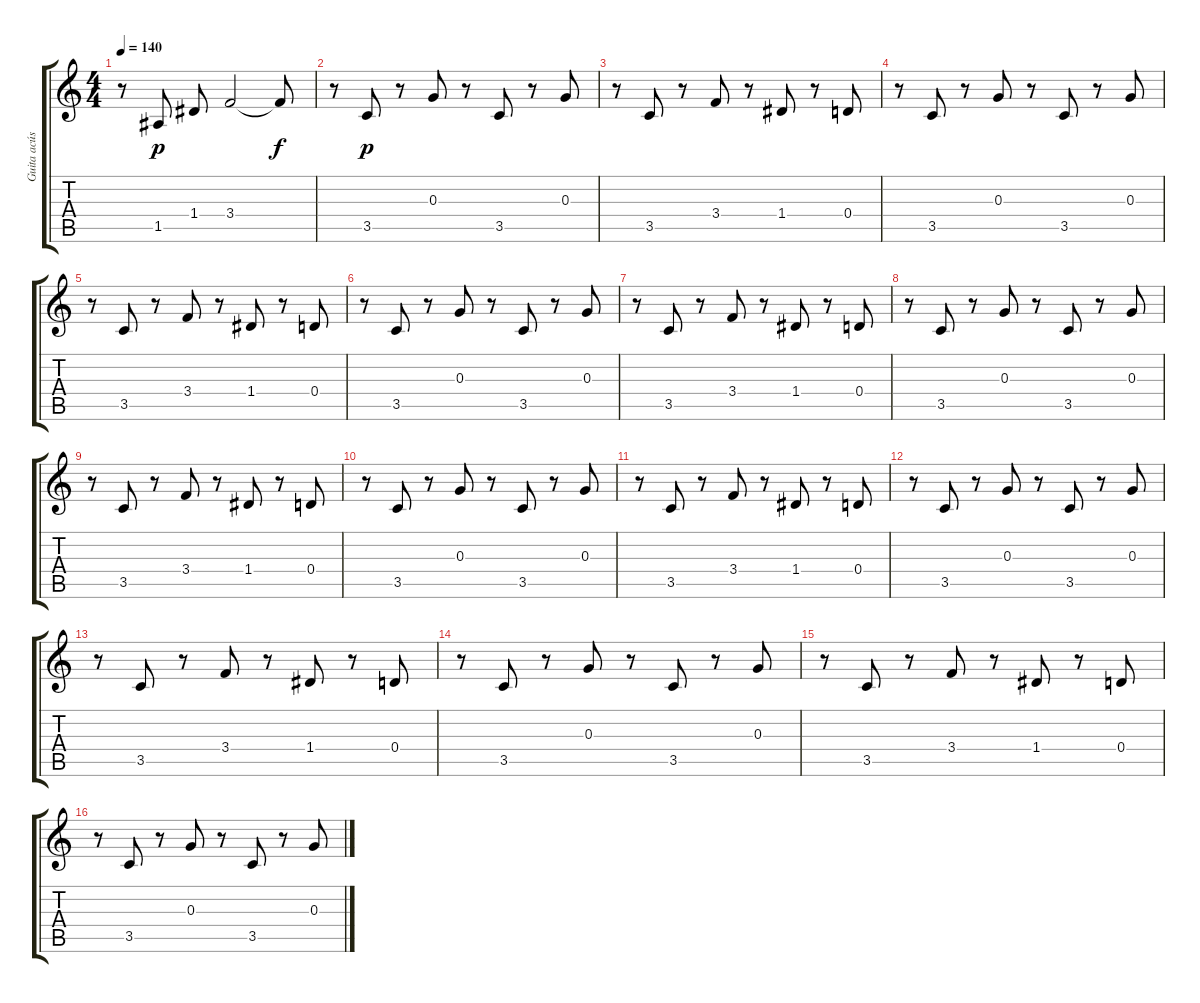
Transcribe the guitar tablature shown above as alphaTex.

\track ("Guita acústica 1" "Guita acús") {instrument acousticguitarsteel}
\staff {score tabs}
\tuning (E4 B3 G3 D3 A2 E2) {hide}
\ts (4 4)
\tempo 140
\clef g2
\ks c
r.8{dy p} 1.5.8 1.4.8 3.4.2 3.4{t}.8{dy f} |
r.8 3.5.8{dy p} r.8 0.3.8 r.8 3.5.8 r.8 0.3.8 |
r.8 3.5.8 r.8 3.4.8 r.8 1.4.8 r.8 0.4.8 |
r.8 3.5.8 r.8 0.3.8 r.8 3.5.8 r.8 0.3.8 |
r.8 3.5.8 r.8 3.4.8 r.8 1.4.8 r.8 0.4.8 |
r.8 3.5.8 r.8 0.3.8 r.8 3.5.8 r.8 0.3.8 |
r.8 3.5.8 r.8 3.4.8 r.8 1.4.8 r.8 0.4.8 |
r.8 3.5.8 r.8 0.3.8 r.8 3.5.8 r.8 0.3.8 |
r.8 3.5.8 r.8 3.4.8 r.8 1.4.8 r.8 0.4.8 |
r.8 3.5.8 r.8 0.3.8 r.8 3.5.8 r.8 0.3.8 |
r.8 3.5.8 r.8 3.4.8 r.8 1.4.8 r.8 0.4.8 |
r.8 3.5.8 r.8 0.3.8 r.8 3.5.8 r.8 0.3.8 |
r.8 3.5.8 r.8 3.4.8 r.8 1.4.8 r.8 0.4.8 |
r.8 3.5.8 r.8 0.3.8 r.8 3.5.8 r.8 0.3.8 |
r.8 3.5.8 r.8 3.4.8 r.8 1.4.8 r.8 0.4.8 |
r.8 3.5.8 r.8 0.3.8 r.8 3.5.8 r.8 0.3.8
